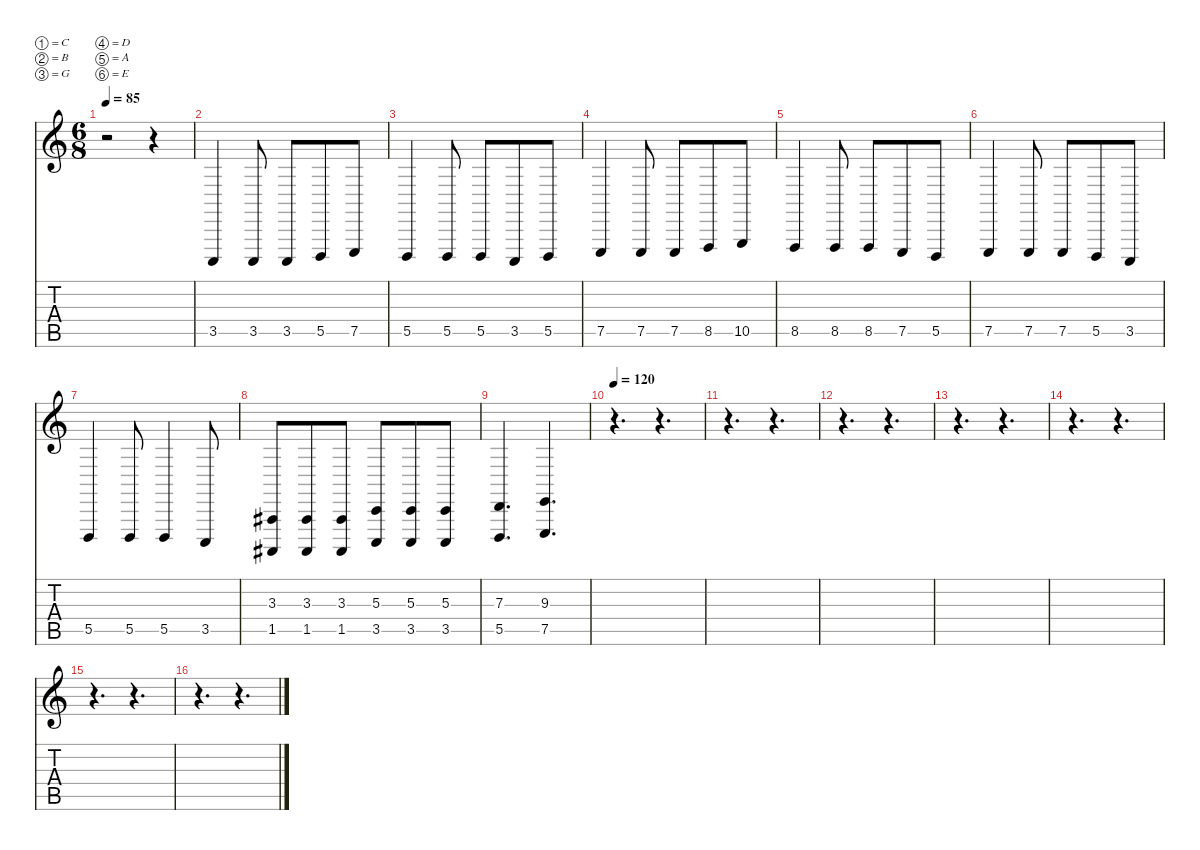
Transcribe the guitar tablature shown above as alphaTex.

\defaultSystemsLayout 4
\hideDynamics
\bracketExtendMode nobrackets
\singleTrackTrackNamePolicy hidden
\multiTrackTrackNamePolicy hidden
\firstSystemTrackNameMode fullname
\firstSystemTrackNameOrientation horizontal
\otherSystemsTrackNameOrientation horizontal
\track ("Piano - left" "pno.") {instrument brightacousticpiano}
\staff {score tabs}
\tuning (C2 B1 G1 D1 A0 E0)
\ts (6 8)
\tempo 85
\clef g2
\ks c
r.2{dy f beam Down} r.4{beam Down} |
3.5.4{beam Up} 3.5.8{dy mp beam Up} 3.5.8{beam Up} 5.5.8{beam Up} 7.5.8{beam Up} |
5.5.4{beam Up} 5.5.8{beam Up} 5.5.8{beam Up} 3.5.8{beam Up} 5.5.8{beam Up} |
7.5.4{beam Up} 7.5.8{beam Up} 7.5.8{beam Up} 8.5.8{beam Up} 10.5.8{beam Up} |
8.5.4{beam Up} 8.5.8{beam Up} 8.5.8{beam Up} 7.5.8{beam Up} 5.5.8{beam Up} |
7.5.4{beam Up} 7.5.8{beam Up} 7.5.8{beam Up} 5.5.8{beam Up} 3.5.8{beam Up} |
5.5.4{beam Up} 5.5.8{beam Up} 5.5.4{beam Up} 3.5.8{beam Up} |
(3.3{acc #} 1.5{acc #}).8{beam Up} (3.3{acc #} 1.5{acc #}).8{beam Up} (3.3{acc #} 1.5{acc #}).8{beam Up} (5.3 3.5).8{beam Up} (5.3 3.5).8{beam Up} (5.3 3.5).8{beam Up} |
(7.3 5.5).4{d beam Up} (9.3 7.5).4{d beam Up} |
\tempo 120
r.4{d beam Down} r.4{d beam Down} |
r.4{d beam Down} r.4{d beam Down} |
r.4{d beam Down} r.4{d beam Down} |
r.4{d beam Down} r.4{d beam Down} |
r.4{d beam Down} r.4{d beam Down} |
r.4{d beam Down} r.4{d beam Down} |
r.4{d beam Down} r.4{d beam Down}
